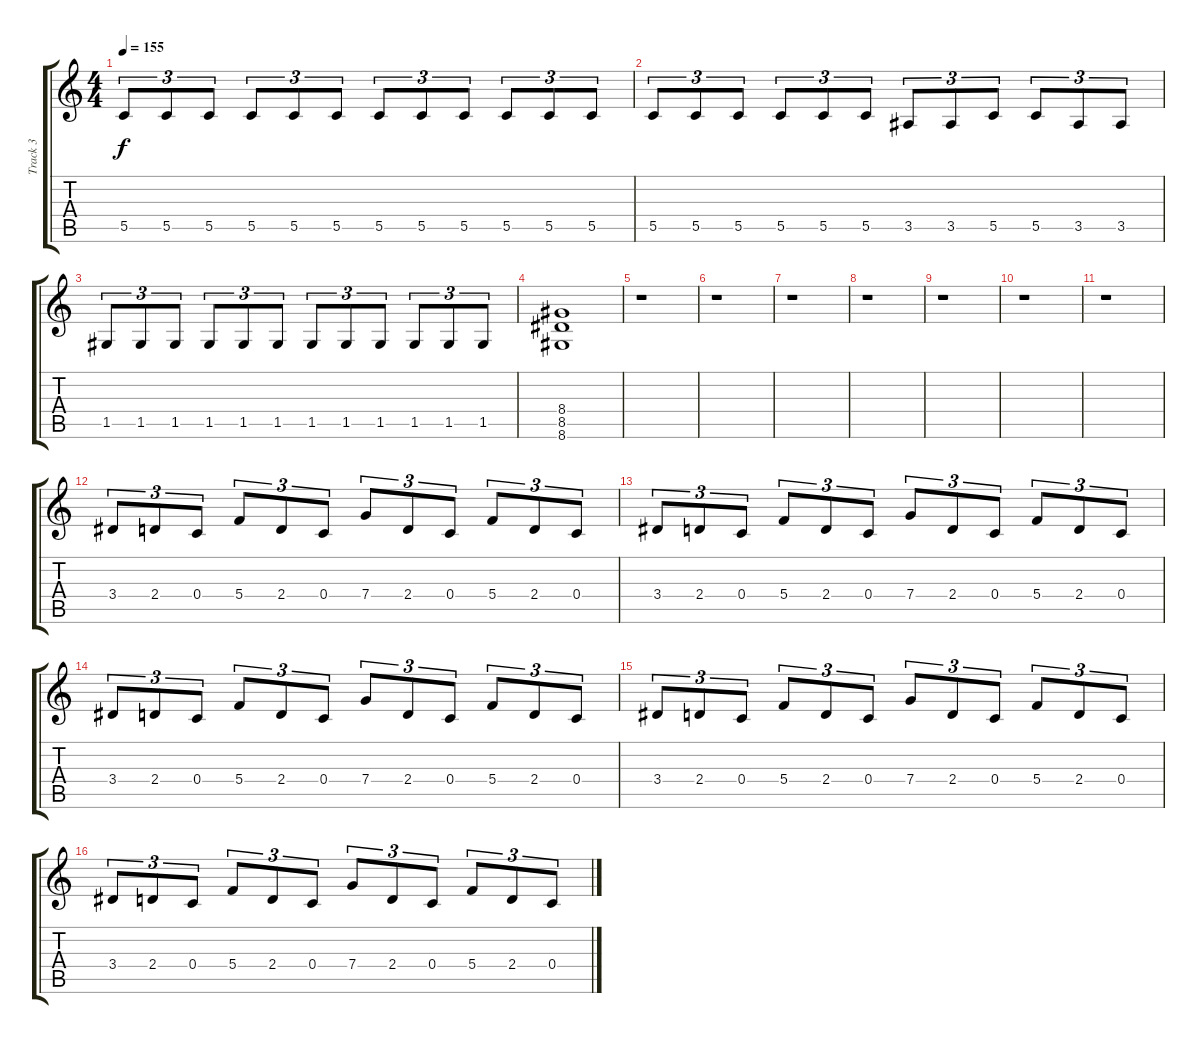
\track ("Track 3" "Track 3") {instrument overdrivenguitar}
\staff {score tabs}
\tuning (D4 A3 F3 C3 G2 C2) {hide}
\ts (4 4)
\tempo 155
\clef g2
\ks c
5.5.8{tu (3 2) dy f} 5.5.8{tu (3 2)} 5.5.8{tu (3 2)} 5.5.8{tu (3 2)} 5.5.8{tu (3 2)} 5.5.8{tu (3 2)} 5.5.8{tu (3 2)} 5.5.8{tu (3 2)} 5.5.8{tu (3 2)} 5.5.8{tu (3 2)} 5.5.8{tu (3 2)} 5.5.8{tu (3 2)} |
5.5.8{tu (3 2)} 5.5.8{tu (3 2)} 5.5.8{tu (3 2)} 5.5.8{tu (3 2)} 5.5.8{tu (3 2)} 5.5.8{tu (3 2)} 3.5.8{tu (3 2)} 3.5.8{tu (3 2)} 5.5.8{tu (3 2)} 5.5.8{tu (3 2)} 3.5.8{tu (3 2)} 3.5.8{tu (3 2)} |
1.5.8{tu (3 2)} 1.5.8{tu (3 2)} 1.5.8{tu (3 2)} 1.5.8{tu (3 2)} 1.5.8{tu (3 2)} 1.5.8{tu (3 2)} 1.5.8{tu (3 2)} 1.5.8{tu (3 2)} 1.5.8{tu (3 2)} 1.5.8{tu (3 2)} 1.5.8{tu (3 2)} 1.5.8{tu (3 2)} |
(8.4 8.5 8.6).1 |
r.1 |
r.1 |
r.1 |
r.1 |
r.1 |
r.1 |
r.1 |
3.4.8{tu (3 2)} 2.4.8{tu (3 2)} 0.4.8{tu (3 2)} 5.4.8{tu (3 2)} 2.4.8{tu (3 2)} 0.4.8{tu (3 2)} 7.4.8{tu (3 2)} 2.4.8{tu (3 2)} 0.4.8{tu (3 2)} 5.4.8{tu (3 2)} 2.4.8{tu (3 2)} 0.4.8{tu (3 2)} |
3.4.8{tu (3 2)} 2.4.8{tu (3 2)} 0.4.8{tu (3 2)} 5.4.8{tu (3 2)} 2.4.8{tu (3 2)} 0.4.8{tu (3 2)} 7.4.8{tu (3 2)} 2.4.8{tu (3 2)} 0.4.8{tu (3 2)} 5.4.8{tu (3 2)} 2.4.8{tu (3 2)} 0.4.8{tu (3 2)} |
3.4.8{tu (3 2)} 2.4.8{tu (3 2)} 0.4.8{tu (3 2)} 5.4.8{tu (3 2)} 2.4.8{tu (3 2)} 0.4.8{tu (3 2)} 7.4.8{tu (3 2)} 2.4.8{tu (3 2)} 0.4.8{tu (3 2)} 5.4.8{tu (3 2)} 2.4.8{tu (3 2)} 0.4.8{tu (3 2)} |
3.4.8{tu (3 2)} 2.4.8{tu (3 2)} 0.4.8{tu (3 2)} 5.4.8{tu (3 2)} 2.4.8{tu (3 2)} 0.4.8{tu (3 2)} 7.4.8{tu (3 2)} 2.4.8{tu (3 2)} 0.4.8{tu (3 2)} 5.4.8{tu (3 2)} 2.4.8{tu (3 2)} 0.4.8{tu (3 2)} |
3.4.8{tu (3 2)} 2.4.8{tu (3 2)} 0.4.8{tu (3 2)} 5.4.8{tu (3 2)} 2.4.8{tu (3 2)} 0.4.8{tu (3 2)} 7.4.8{tu (3 2)} 2.4.8{tu (3 2)} 0.4.8{tu (3 2)} 5.4.8{tu (3 2)} 2.4.8{tu (3 2)} 0.4.8{tu (3 2)}
